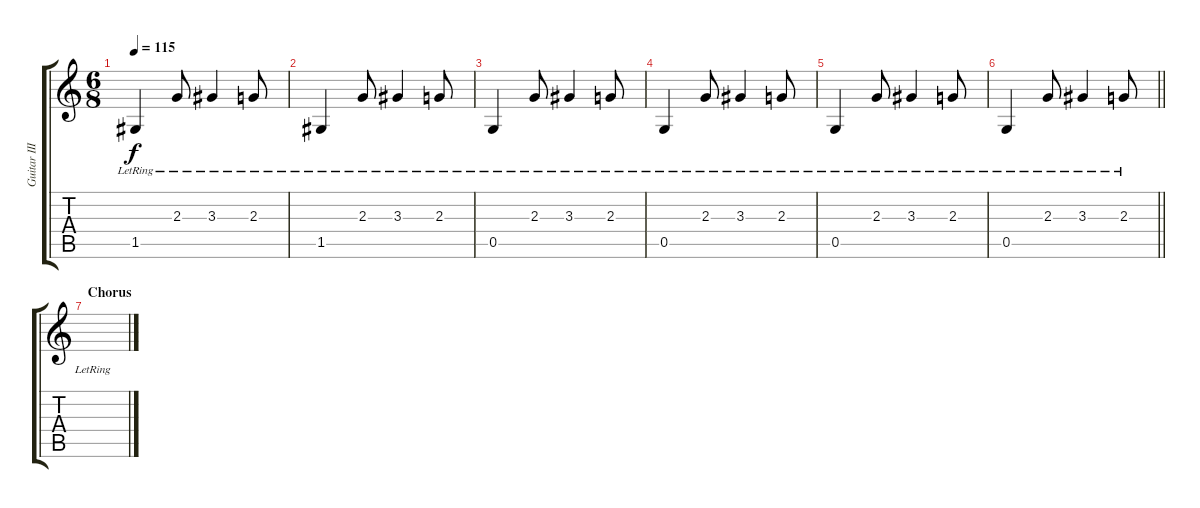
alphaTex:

\track ("Guitar III" "Guitar III") {instrument electricguitarclean}
\staff {score tabs}
\tuning (D4 A3 F3 C3 G2 C2) {hide}
\ts (6 8)
\tempo 115
\clef g2
\ks c
1.5{lr}.4{dy f} 2.3{lr}.8 3.3{lr}.4 2.3{lr}.8 |
1.5{lr}.4 2.3{lr}.8 3.3{lr}.4 2.3{lr}.8 |
0.5{lr}.4 2.3{lr}.8 3.3{lr}.4 2.3{lr}.8 |
0.5{lr}.4 2.3{lr}.8 3.3{lr}.4 2.3{lr}.8 |
0.5{lr}.4 2.3{lr}.8 3.3{lr}.4 2.3{lr}.8 |
\barLineRight lightlight
0.5{lr}.4 2.3{lr}.8 3.3{lr}.4 2.3{lr}.8 |
\section ("" "Chorus")
